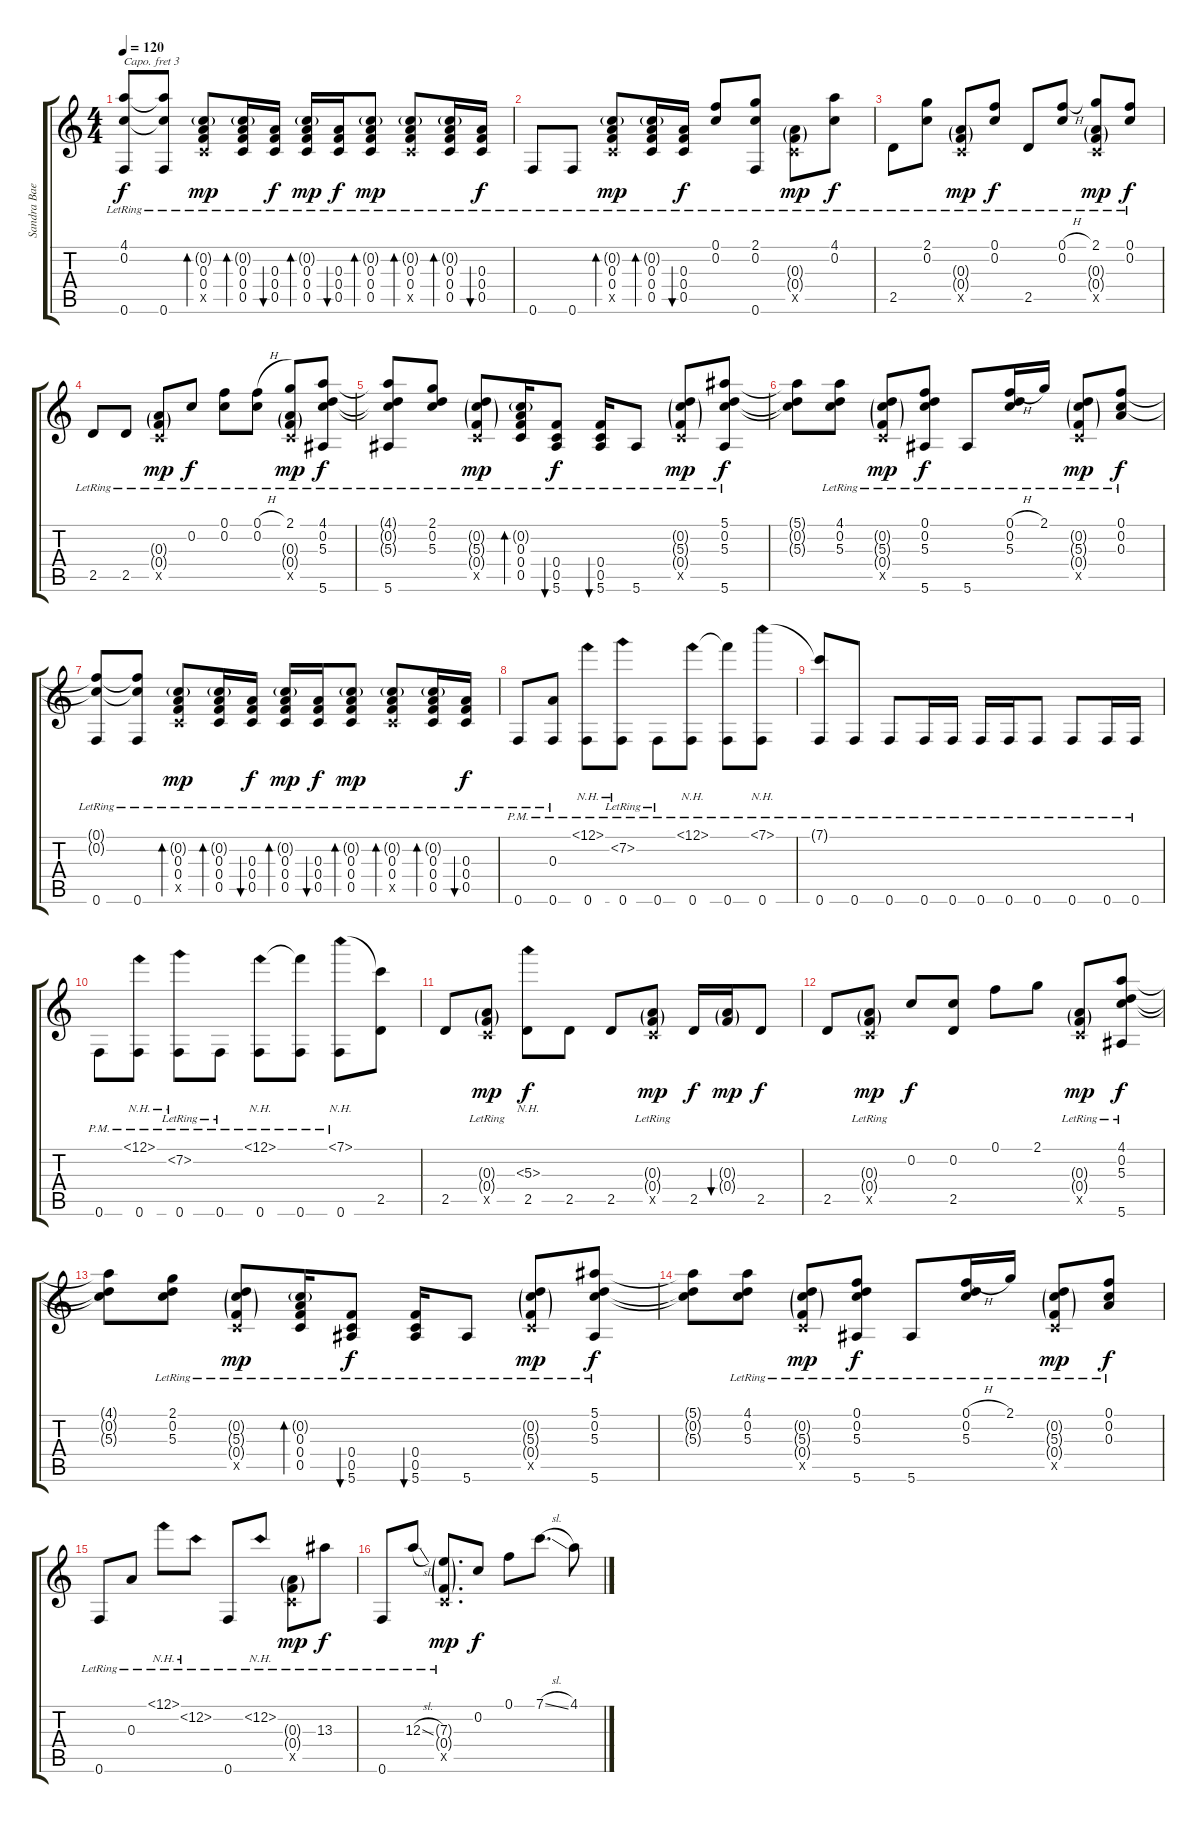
\track ("Sandra Bae" "Sandra Bae") {instrument acousticguitarsteel}
\staff {score tabs}
\capo 3
\tuning (D4 A3 Gb3 D3 A2 D2) {hide}
\ts (4 4)
\tempo 120
\clef g2
\ks c
(4.1{t} 0.2{t} 0.6{lr}).8{dy f} (4.1{t} 0.2{t} 0.6{lr}).8 (0.2{g lr} 0.3{lr} 0.4{lr} 0.5{x}).8{bd 60 dy mp} (0.2{g lr} 0.3{lr} 0.4{lr} 0.5{lr}).16{bd 60} (0.3{lr} 0.4{lr} 0.5{lr}).16{bu 60 dy f} (0.2{g lr} 0.3{lr} 0.4{lr} 0.5{lr}).16{bd 60 dy mp} (0.3{lr} 0.4{lr} 0.5{lr}).16{bu 60 dy f} (0.2{g lr} 0.3{lr} 0.4{lr} 0.5{lr}).8{bd 60 dy mp} (0.2{g lr} 0.3{lr} 0.4{lr} 0.5{x}).8{bd 60} (0.2{g lr} 0.3{lr} 0.4{lr} 0.5{lr}).16{bd 60} (0.3{lr} 0.4{lr} 0.5{lr}).16{bu 60 dy f} |
0.6{lr}.8 0.6{lr}.8 (0.2{g lr} 0.3{lr} 0.4{lr} 0.5{x}).8{bd 60 dy mp} (0.2{g lr} 0.3{lr} 0.4{lr} 0.5{lr}).16{bd 60} (0.3{lr} 0.4{lr} 0.5{lr}).16{bu 60 dy f} (0.1{lr} 0.2{lr}).8 (2.1{lr} 0.2{lr} 0.6).8 (0.3{g lr} 0.4{g lr} 0.5{x}).8{dy mp} (4.1{lr} 0.2{lr}).8{dy f} |
2.5{lr}.8 (2.1{lr} 0.2{lr}).8 (0.3{g lr} 0.4{g lr} 0.5{x}).8{dy mp} (0.1{lr} 0.2{lr}).8{dy f} 2.5{lr}.8 (0.1{h lr} 0.2{lr}).8 (2.1{lr} 0.3{g lr} 0.4{g lr} 0.5{x}).8{dy mp} (0.1{lr} 0.2{lr}).8{dy f} |
2.5{lr}.8 2.5{lr}.8 (0.3{g lr} 0.4{g lr} 0.5{x}).8{dy mp} 0.2{lr}.8{dy f} (0.1{lr} 0.2{lr}).8 (0.1{h lr} 0.2{lr}).8 (2.1{lr} 0.3{g lr} 0.4{g lr} 0.5{x}).8{dy mp} (4.1{lr} 0.2{lr} 5.3{lr} 5.6{lr}).8{dy f} |
(4.1{t} 0.2{t} 5.3{t} 5.6{lr}).8 (2.1{lr} 0.2{lr} 5.3{lr}).8 (0.2{g lr} 5.3{g lr} 0.4{g lr} 0.5{x}).8{dy mp} (0.2{g lr} 0.3{lr} 0.4{lr} 0.5{lr}).16{bd 60} (0.4{lr} 0.5{lr} 5.6{lr}).8{bu 60 dy f} (0.4{lr} 0.5{lr} 5.6{lr}).16{bu 60} 5.6{lr}.8 (0.2{g lr} 5.3{g lr} 0.4{g lr} 0.5{x}).8{dy mp} (5.1{lr} 0.2{lr} 5.3{lr} 5.6{lr}).8{dy f} |
(5.1{t} 0.2{t} 5.3{t}).8 (4.1{lr} 0.2{lr} 5.3{lr}).8 (0.2{g lr} 5.3{g lr} 0.4{g lr} 0.5{x}).8{dy mp} (0.1{lr} 0.2{lr} 5.3{lr} 5.6{lr}).8{dy f} 5.6{lr}.8 (0.1{h lr} 0.2{lr} 5.3{lr}).16 2.1{lr}.16 (0.2{g lr} 5.3{g lr} 0.4{g lr} 0.5{x}).8{dy mp} (0.1{lr} 0.2{lr} 0.3{lr}).8{dy f} |
(0.1{t} 0.2{t} 0.6{lr}).8 (0.1{t} 0.2{t} 0.6{lr}).8 (0.2{g lr} 0.3{lr} 0.4{lr} 0.5{x}).8{bd 60 dy mp} (0.2{g lr} 0.3{lr} 0.4{lr} 0.5{lr}).16{bd 60} (0.3{lr} 0.4{lr} 0.5{lr}).16{bu 60 dy f} (0.2{g lr} 0.3{lr} 0.4{lr} 0.5{lr}).16{bd 60 dy mp} (0.3{lr} 0.4{lr} 0.5{lr}).16{bu 60 dy f} (0.2{g lr} 0.3{lr} 0.4{lr} 0.5{lr}).8{bd 60 dy mp} (0.2{g lr} 0.3{lr} 0.4{lr} 0.5{x}).8{bd 60} (0.2{g lr} 0.3{lr} 0.4{lr} 0.5{lr}).16{bd 60} (0.3{lr} 0.4{lr} 0.5{lr}).16{bu 60 dy f} |
0.6{pm lr}.8 (0.3{lr} 0.6{pm}).8 (12.1{nh} 0.6{pm}).8 (7.2{nh lr} 0.6{pm}).8 0.6{pm lr}.8 (12.1{nh} 0.6{pm}).8 (12.1{t} 0.6{pm}).8 (7.1{nh} 0.6{pm}).8 |
(7.1{t} 0.6{pm}).8 0.6{pm}.8 0.6{pm}.8 0.6{pm}.16 0.6{pm}.16 0.6{pm}.16 0.6{pm}.16 0.6{pm}.8 0.6{pm}.8 0.6{pm}.16 0.6{pm}.16 |
0.6{pm}.8 (12.1{nh} 0.6{pm}).8 (7.2{nh lr} 0.6{pm}).8 0.6{pm lr}.8 (12.1{nh} 0.6{pm}).8 (12.1{t} 0.6{pm}).8 (7.1{nh} 0.6{pm}).8 (7.1{t} 2.5).8 |
2.5.8 (0.3{g lr} 0.4{g lr} 0.5{x}).8{dy mp} (5.3{nh} 2.5).8{dy f} 2.5.8 2.5.8 (0.3{g lr} 0.4{g lr} 0.5{x}).8{dy mp} 2.5.16{dy f} (0.3{g} 0.4{g}).16{bu 60 dy mp} 2.5.8{dy f} |
2.5.8 (0.3{g lr} 0.4{g lr} 0.5{x}).8{dy mp} 0.2.8{dy f} (0.2 2.5).8 0.1.8 2.1.8 (0.3{g lr} 0.4{g lr} 0.5{x}).8{dy mp} (4.1{lr} 0.2{lr} 5.3{lr} 5.6{lr}).8{dy f} |
(4.1{t} 0.2{t} 5.3{t}).8 (2.1{lr} 0.2{lr} 5.3{lr}).8 (0.2{g lr} 5.3{g lr} 0.4{g lr} 0.5{x}).8{dy mp} (0.2{g lr} 0.3{lr} 0.4{lr} 0.5{lr}).16{bd 60} (0.4{lr} 0.5{lr} 5.6{lr}).8{bu 60 dy f} (0.4{lr} 0.5{lr} 5.6{lr}).16{bu 60} 5.6{lr}.8 (0.2{g lr} 5.3{g lr} 0.4{g lr} 0.5{x}).8{dy mp} (5.1{lr} 0.2{lr} 5.3{lr} 5.6{lr}).8{dy f} |
(5.1{t} 0.2{t} 5.3{t}).8 (4.1{lr} 0.2{lr} 5.3{lr}).8 (0.2{g lr} 5.3{g lr} 0.4{g lr} 0.5{x}).8{dy mp} (0.1{lr} 0.2{lr} 5.3{lr} 5.6{lr}).8{dy f} 5.6{lr}.8 (0.1{h lr} 0.2{lr} 5.3{lr}).16 2.1{lr}.16 (0.2{g lr} 5.3{g lr} 0.4{g lr} 0.5{x}).8{dy mp} (0.1{lr} 0.2{lr} 0.3{lr}).8{dy f} |
0.6{lr}.8 0.3{lr}.8 12.1{nh lr}.8 12.2{nh lr}.8 0.6{lr}.8 12.2{nh lr}.8 (0.3{g lr} 0.4{g lr} 0.5{x}).8{dy mp} 13.3{lr}.8{dy f} |
0.6{lr}.8 12.3{sl lr}.8 (7.3{g} 0.4{g lr} 0.5{x}).8{d dy mp} 0.2.8{dy f} 0.1.8 7.1{sl}.8{d} 4.1.8
